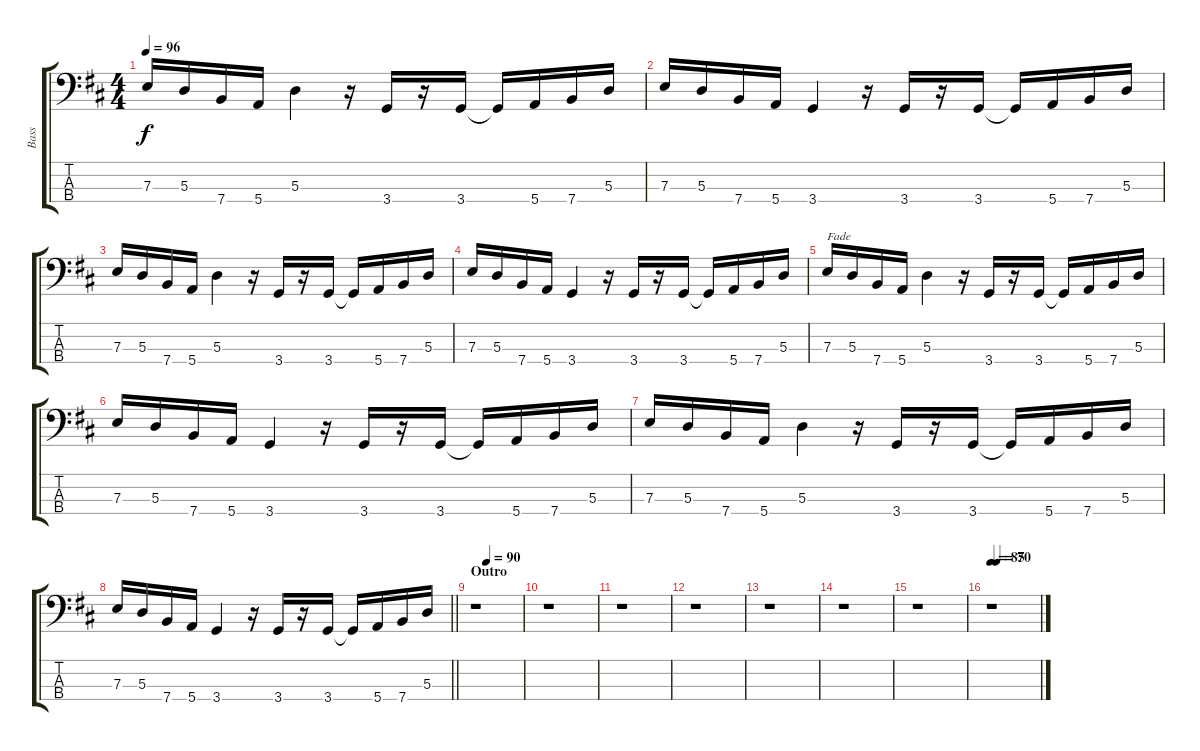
\track ("Bass" "Bass") {instrument electricbassfinger}
\staff {score tabs}
\tuning (G2 D2 A1 E1) {hide}
\ts (4 4)
\tempo 96
\clef f4
\ks d
7.3.16{dy f} 5.3.16 7.4.16 5.4.16 5.3.4 r.16 3.4.16 r.16 3.4.16 3.4{t}.16 5.4.16 7.4.16 5.3.16 |
7.3.16 5.3.16 7.4.16 5.4.16 3.4.4 r.16 3.4.16 r.16 3.4.16 3.4{t}.16 5.4.16 7.4.16 5.3.16 |
7.3.16 5.3.16 7.4.16 5.4.16 5.3.4 r.16 3.4.16 r.16 3.4.16 3.4{t}.16 5.4.16 7.4.16 5.3.16 |
7.3.16 5.3.16 7.4.16 5.4.16 3.4.4 r.16 3.4.16 r.16 3.4.16 3.4{t}.16 5.4.16 7.4.16 5.3.16 |
7.3.16{txt "Fade" volume 11} 5.3.16 7.4.16 5.4.16 5.3.4 r.16 3.4.16 r.16 3.4.16 3.4{t}.16 5.4.16 7.4.16 5.3.16 |
7.3.16 5.3.16 7.4.16 5.4.16 3.4.4 r.16 3.4.16 r.16 3.4.16 3.4{t}.16 5.4.16 7.4.16 5.3.16 |
7.3.16{volume 0} 5.3.16 7.4.16 5.4.16 5.3.4 r.16 3.4.16 r.16 3.4.16 3.4{t}.16 5.4.16 7.4.16 5.3.16 |
\barLineRight lightlight
7.3.16 5.3.16 7.4.16 5.4.16 3.4.4 r.16 3.4.16 r.16 3.4.16 3.4{t}.16 5.4.16 7.4.16 5.3.16 |
\section ("" "Outro")
\tempo (90 0.25)
r.1 |
r.1 |
r.1 |
r.1 |
r.1 |
r.1 |
r.1 |
\tempo 85
\tempo (70 0.125)
r.1
